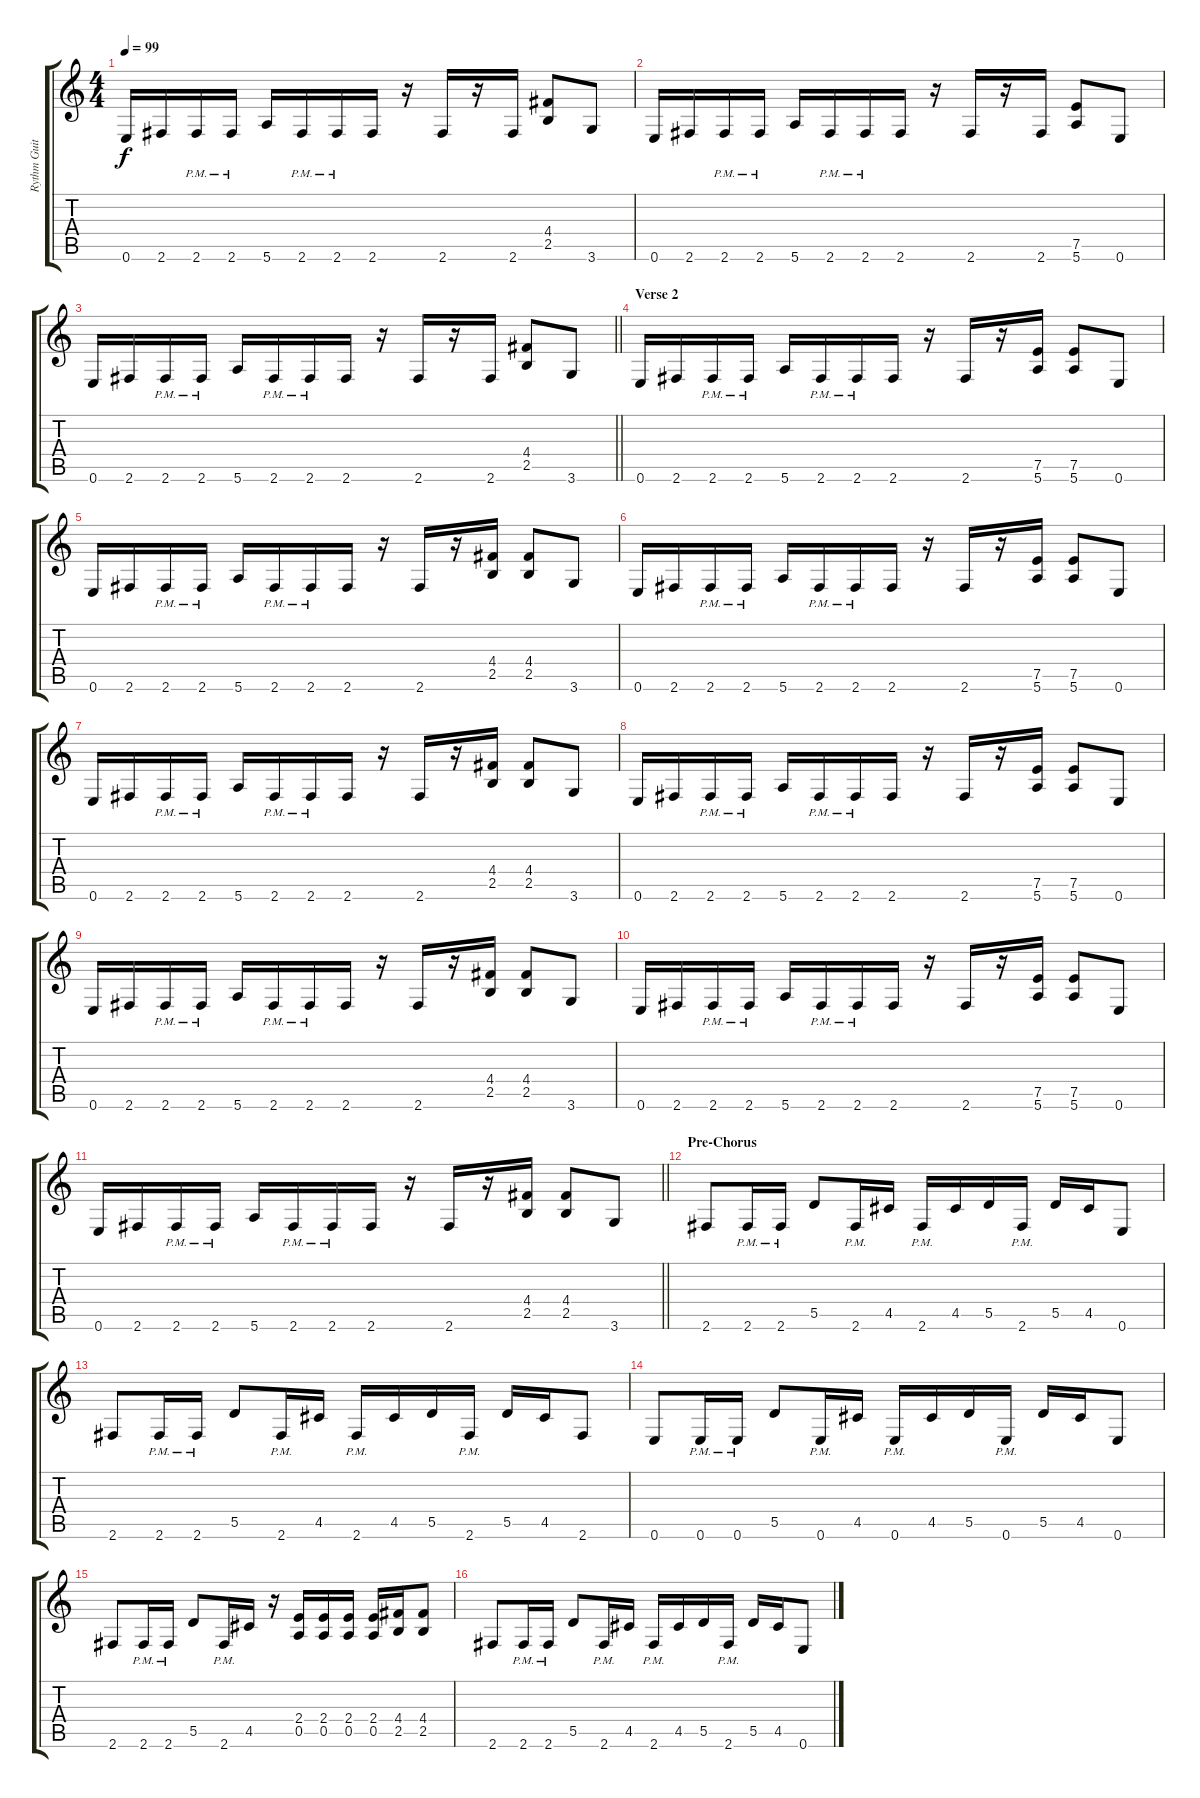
\track ("Rythm Guitar" "Rythm Guit") {instrument distortionguitar}
\staff {score tabs}
\tuning (E4 B3 G3 D3 A2 E2) {hide}
\ts (4 4)
\tempo 99
\clef g2
\ks c
0.6.16{dy f} 2.6.16 2.6{pm}.16 2.6{pm}.16 5.6.16 2.6{pm}.16 2.6{pm}.16 2.6.16 r.16 2.6.16 r.16 2.6.16 (4.4 2.5).8 3.6.8 |
0.6.16 2.6.16 2.6{pm}.16 2.6{pm}.16 5.6.16 2.6{pm}.16 2.6{pm}.16 2.6.16 r.16 2.6.16 r.16 2.6.16 (7.5 5.6).8 0.6.8 |
\barLineRight lightlight
0.6.16 2.6.16 2.6{pm}.16 2.6{pm}.16 5.6.16 2.6{pm}.16 2.6{pm}.16 2.6.16 r.16 2.6.16 r.16 2.6.16 (4.4 2.5).8 3.6.8 |
\section ("" "Verse 2")
0.6.16 2.6.16 2.6{pm}.16 2.6{pm}.16 5.6.16 2.6{pm}.16 2.6{pm}.16 2.6.16 r.16 2.6.16 r.16 (7.5 5.6).16 (7.5 5.6).8 0.6.8 |
0.6.16 2.6.16 2.6{pm}.16 2.6{pm}.16 5.6.16 2.6{pm}.16 2.6{pm}.16 2.6.16 r.16 2.6.16 r.16 (4.4 2.5).16 (4.4 2.5).8 3.6.8 |
0.6.16 2.6.16 2.6{pm}.16 2.6{pm}.16 5.6.16 2.6{pm}.16 2.6{pm}.16 2.6.16 r.16 2.6.16 r.16 (7.5 5.6).16 (7.5 5.6).8 0.6.8 |
0.6.16 2.6.16 2.6{pm}.16 2.6{pm}.16 5.6.16 2.6{pm}.16 2.6{pm}.16 2.6.16 r.16 2.6.16 r.16 (4.4 2.5).16 (4.4 2.5).8 3.6.8 |
0.6.16 2.6.16 2.6{pm}.16 2.6{pm}.16 5.6.16 2.6{pm}.16 2.6{pm}.16 2.6.16 r.16 2.6.16 r.16 (7.5 5.6).16 (7.5 5.6).8 0.6.8 |
0.6.16 2.6.16 2.6{pm}.16 2.6{pm}.16 5.6.16 2.6{pm}.16 2.6{pm}.16 2.6.16 r.16 2.6.16 r.16 (4.4 2.5).16 (4.4 2.5).8 3.6.8 |
0.6.16 2.6.16 2.6{pm}.16 2.6{pm}.16 5.6.16 2.6{pm}.16 2.6{pm}.16 2.6.16 r.16 2.6.16 r.16 (7.5 5.6).16 (7.5 5.6).8 0.6.8 |
\barLineRight lightlight
0.6.16 2.6.16 2.6{pm}.16 2.6{pm}.16 5.6.16 2.6{pm}.16 2.6{pm}.16 2.6.16 r.16 2.6.16 r.16 (4.4 2.5).16 (4.4 2.5).8 3.6.8 |
\section ("" "Pre-Chorus")
2.6.8 2.6{pm}.16 2.6{pm}.16 5.5.8 2.6{pm}.16 4.5.16 2.6{pm}.16 4.5.16 5.5.16 2.6{pm}.16 5.5.16 4.5.16 0.6.8 |
2.6.8 2.6{pm}.16 2.6{pm}.16 5.5.8 2.6{pm}.16 4.5.16 2.6{pm}.16 4.5.16 5.5.16 2.6{pm}.16 5.5.16 4.5.16 2.6.8 |
0.6.8 0.6{pm}.16 0.6{pm}.16 5.5.8 0.6{pm}.16 4.5.16 0.6{pm}.16 4.5.16 5.5.16 0.6{pm}.16 5.5.16 4.5.16 0.6.8 |
2.6.8 2.6{pm}.16 2.6{pm}.16 5.5.8 2.6{pm}.16 4.5.16 r.16 (2.4 0.5).16 (2.4 0.5).16 (2.4 0.5).16 (2.4 0.5).16 (4.4 2.5).16 (4.4 2.5).8 |
2.6.8 2.6{pm}.16 2.6{pm}.16 5.5.8 2.6{pm}.16 4.5.16 2.6{pm}.16 4.5.16 5.5.16 2.6{pm}.16 5.5.16 4.5.16 0.6.8
